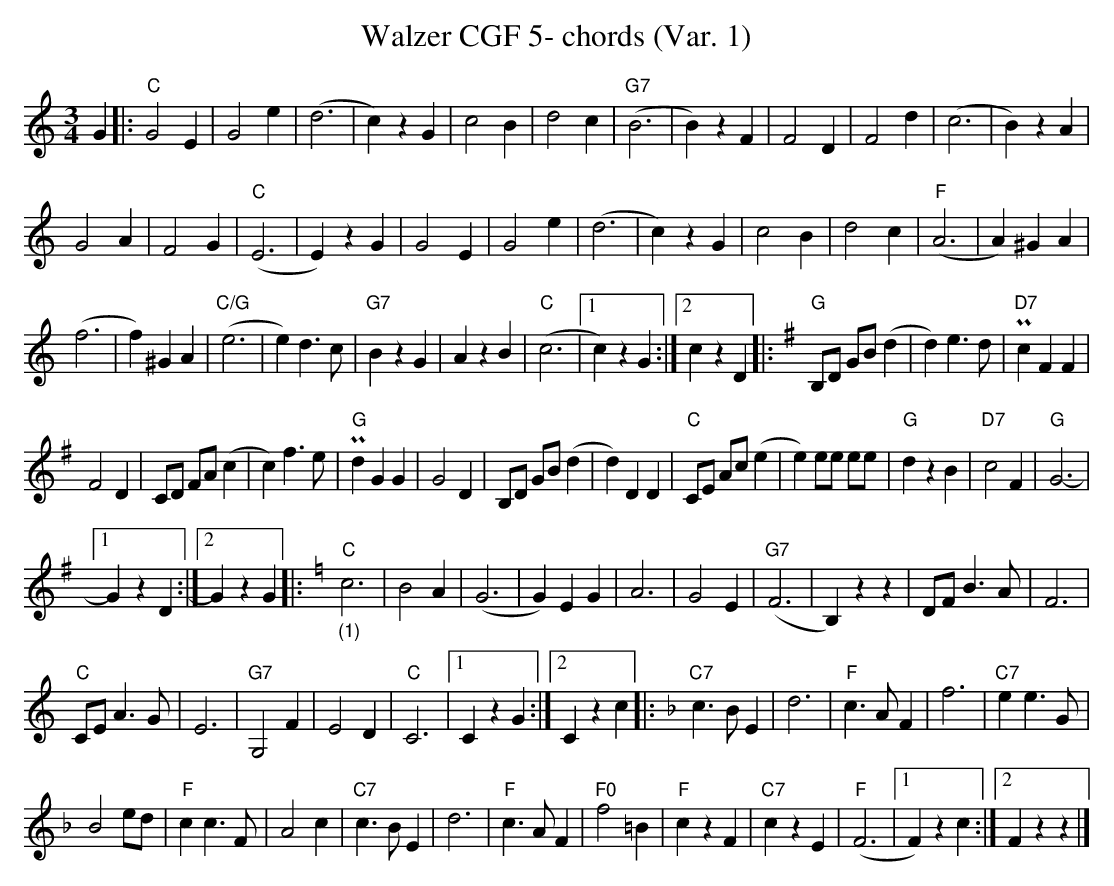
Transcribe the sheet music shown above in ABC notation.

X:1
T:Walzer CGF 5- chords (Var. 1)
M:3/4
L:1/4
K:Cmaj%%MIDI gchordon
G |: "C"G2E | G2e | (d3 | c)zG | c2B | d2c | "G7"(B3 | B)zF | F2D | F2d | (c3 | B)zA |
G2A | F2G | "C"(E3 | E)zG | G2E | G2e | (d3 | c)zG | c2B | d2c | "F"(A3 | A)^GA |
(f3 | f)^GA | "C/G"(e3 | e)d>c | "G7"BzG | AzB | "C"(c3 |1 c) zG :|2 czD |: [K:Gmaj] [L:1/8] "G"B,D GB (d2 | d2) e3d | "D7"Pc2F2F2 |
F4D2 | CD FA (c2 | c2)f3e | "G"Pd2 G2G2 | G4D2 | B,D GB (d2 | d2) D2D2 | "C"CE Ac (e2 | e2) ee ee | "G"d2z2B2 | "D7"c4F2 | "G"G6- |1
G2z2D2 :|2 G2z2G2 |: [K:Cmaj] [L:1/4]"_(1)" "C"c3 | B2A | (G3 | G)EG | A3 | G2E | "G7"(F3 | B,)zz | D/2F/2 B>A | F3 |
"C"C/2E/2 A>G | E3 | "G7"G,2F | E2D | "C"C3 |1 CzG :|2 Czc |: [K:Fmaj] "C7"c>BE | d3 | "F"c>AF | f3 | "C7"ee>G |
B2 e/2d/2 | "F"cc>F | A2c | "C7"c>BE | d3 | "F"c>AF | "F0"f2=B | "F"czF | "C7"czE | "F"(F3 |1 F)zc :|2 Fzz |]
